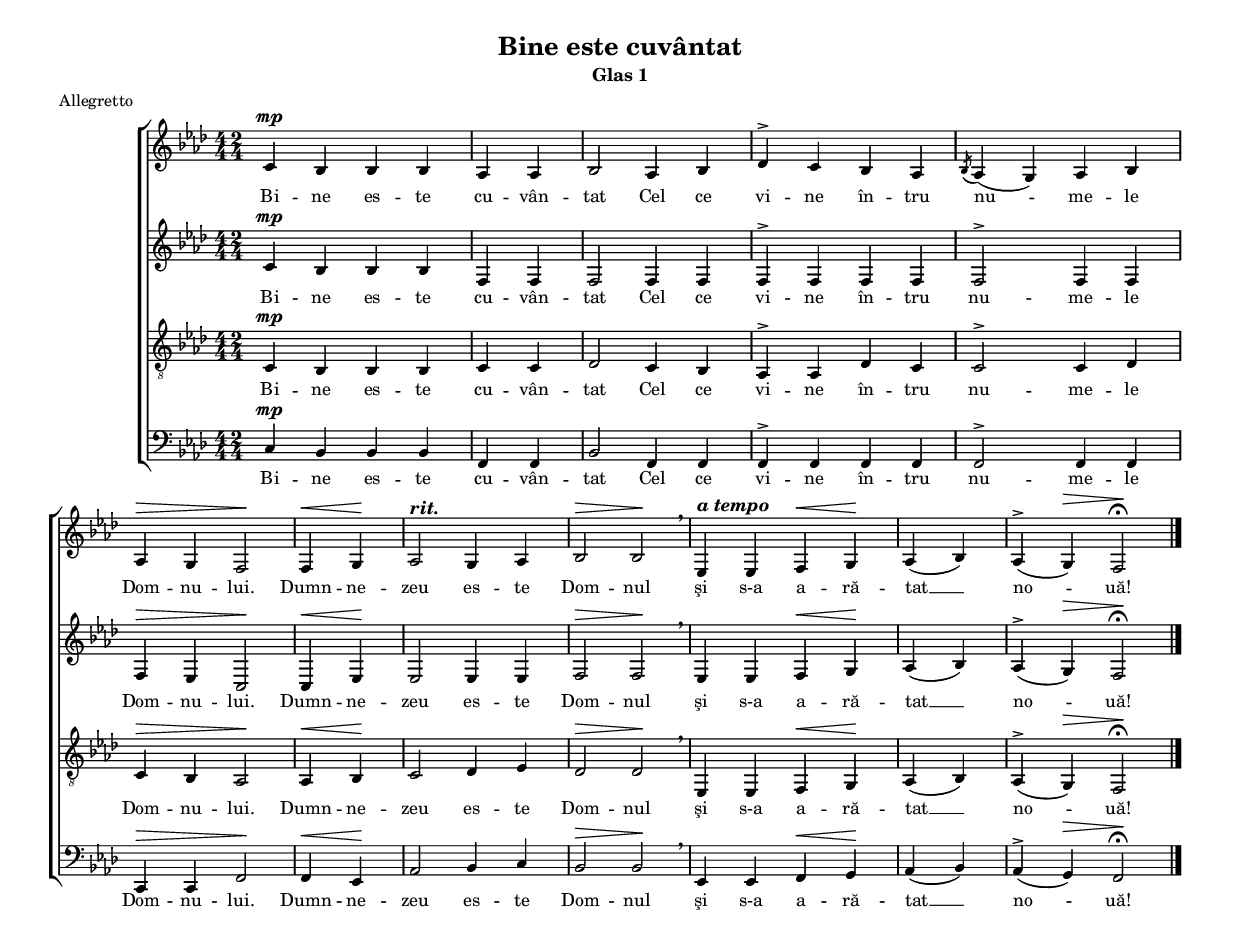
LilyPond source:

\version "2.10.10"
\include "defines.ly"
midiTempo = 
  \midi {
    \context {
      \Score
      tempoWholesPerMinute = #(ly:make-moment 140 4)
      }
    }


\include "preamble.ly"

\header {
  title = "Bine este cuvântat"
  subtitle = "Glas 1"
  meter = "Allegretto"
}

global = {
  \globalPreamble
  \key f \minor
  \override Staff.TimeSignature #'stencil = #ly:text-interface::print
  \override Staff.TimeSignature #'text = #mixedTimeSigMarkup
}

sopWords = \lyricmode {
  Bi -- ne es -- te cu -- vân -- tat Cel ce vi -- ne
  în -- tru nu -- me -- le Dom -- nu -- lui.

  Dumn -- ne -- zeu es -- te Dom -- nul
  şi s-a a -- ră -- tat __ no -- uă!
}
altoWords = \sopWords
tenorWords = \sopWords
bassWords = \sopWords

sopMusic = \relative {
  \cadenzaOn

  % Bine este cuvântat Cel ce vine întru numele Domnului.
  c'4^\mp bes4 bes4 bes4 \bar "|"
  as4 as4 \bar "|"
  bes2 as4 bes4 \bar "|"
  des4^\accent c4 bes4 as4 \bar "|"
  \acciaccatura bes8 as4( g4) as4 bes4 \bar "|"
  as4^\> g4 f2\! \bar "|"

  % Dumnezeu este Domnul şi s-a arătat nouă!
  f4^\< g4\! \bar "|"
  as2^\ritMarkup g4 as4 \bar "|"
  bes2^\> bes2\! \breathe \bar "|"
  es,4^\atempoMarkup es4 f4^\< g4\! \bar "|"
  as4( bes4) \bar "|"
  as4(^\accent g4)^\> f2\!^\fermata \bar "|."
}

altoMusic = \relative {
  \cadenzaOn

  % Bine este cuvântat Cel ce vine întru numele Domnului.
  c'4^\mp bes4 bes4 bes4
  f4 f4
  f2 f4 f4
  f4^\accent f4 f4 f4
  f2^\accent f4 f4
  f4^\> es4 c2\!

  % Dumnezeu este Domnul şi s-a arătat nouă!
  c4^\< es4\!
  es2 es4 es4
  f2^\> f2\! \breathe
  es4 es4 f4^\< g4\!
  as4( bes4)
  as4(^\accent g4)^\> f2\!^\fermata
}

tenorMusic = \relative {
  \cadenzaOn

  % Bine este cuvântat Cel ce vine întru numele Domnului.
  c4^\mp bes4 bes4 bes4
  c4 c4
  des2 c4 bes4
  as4^\accent as4 des4 c4
  c2^\accent c4 des4
  c4^\> bes4 as2\!

  % Dumnezeu este Domnul şi s-a arătat nouă!
  as4^\< bes4\!
  c2 des4 es4
  des2^\> des2\! \breathe
  es,4 es4 f4^\< g4\!
  as4( bes4)
  as4(^\accent g4)^\> f2\!^\fermata
}

bassMusic = \relative {
  \cadenzaOn

  % Bine este cuvântat Cel ce vine întru numele Domnului.
  c4^\mp bes4 bes4 bes4
  f4 f4
  bes2 f4 f4
  f4^\accent f4 f4 f4
  f2^\accent f4 f4
  c4^\> c4 f2\!

  % Dumnezeu este Domnul şi s-a arătat nouă!
  f4^\< es4\!
  as2 bes4 c4
  bes2^\> bes2\! \breathe
  es,4 es4 f4^\< g4\!
  as4( bes4)
  as4(^\accent g4)^\> f2\!^\fermata
}

\include "four-staves.ly"
